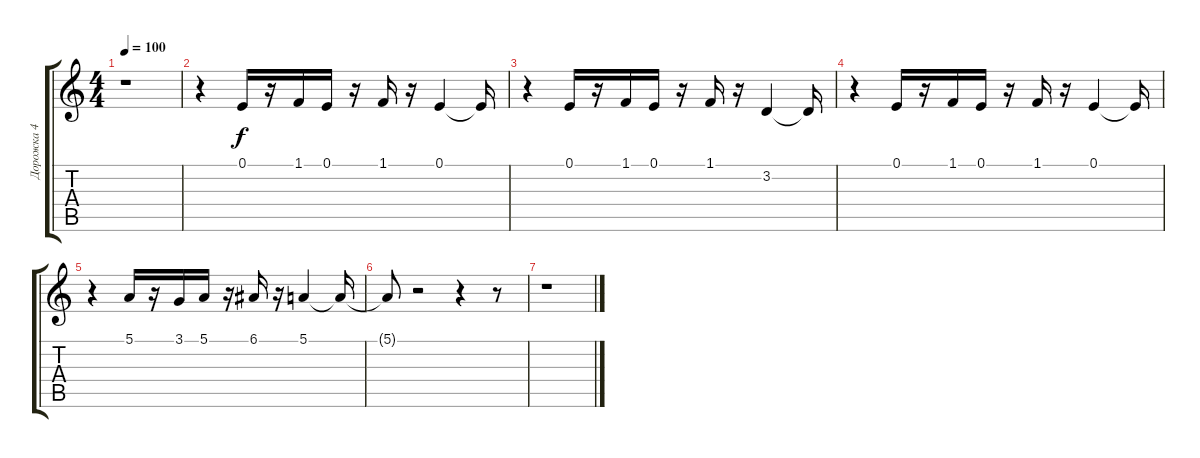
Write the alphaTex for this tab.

\track ("Дорожка 4" "Дорожка 4") {instrument brasssection}
\staff {score tabs}
\tuning (E4 B3 G3 D3 A2 E2) {hide}
\ts (4 4)
\tempo 100
\clef g2
\ks c
r.1{dy f} |
r.4 0.1.16 r.16 1.1.16 0.1.16 r.16 1.1.16 r.16 0.1.4 0.1{t}.16 |
r.4 0.1.16 r.16 1.1.16 0.1.16 r.16 1.1.16 r.16 3.2.4 3.2{t}.16 |
r.4 0.1.16 r.16 1.1.16 0.1.16 r.16 1.1.16 r.16 0.1.4 0.1{t}.16 |
r.4 5.1.16 r.16 3.1.16 5.1.16 r.16 6.1.16 r.16 5.1.4 5.1{t}.16 |
5.1{t}.8 r.2 r.4 r.8 |
r.1
